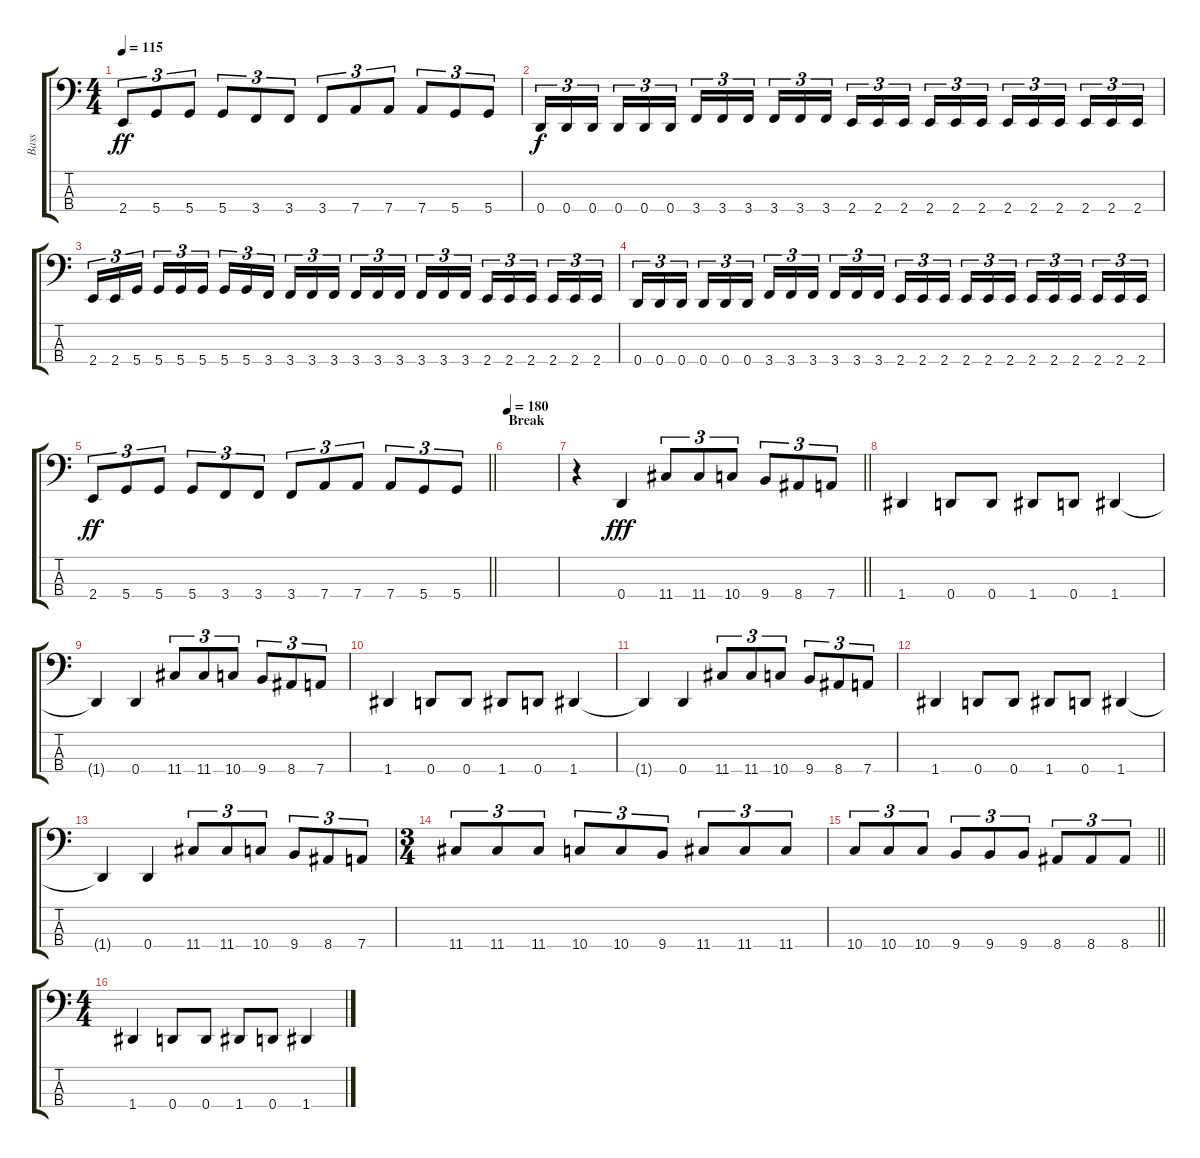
\track ("Bass" "Bass") {instrument electricbassfinger}
\staff {score tabs}
\tuning (F2 C2 G1 D1) {hide}
\ts (4 4)
\tempo 115
\clef f4
\ks c
2.4.8{tu (3 2) dy ff} 5.4.8{tu (3 2)} 5.4.8{tu (3 2)} 5.4.8{tu (3 2)} 3.4.8{tu (3 2)} 3.4.8{tu (3 2)} 3.4.8{tu (3 2)} 7.4.8{tu (3 2)} 7.4.8{tu (3 2)} 7.4.8{tu (3 2)} 5.4.8{tu (3 2)} 5.4.8{tu (3 2)} |
0.4.16{tu (3 2) dy f} 0.4.16{tu (3 2)} 0.4.16{tu (3 2) beam splitsecondary} 0.4.16{tu (3 2)} 0.4.16{tu (3 2)} 0.4.16{tu (3 2)} 3.4.16{tu (3 2)} 3.4.16{tu (3 2)} 3.4.16{tu (3 2) beam splitsecondary} 3.4.16{tu (3 2)} 3.4.16{tu (3 2)} 3.4.16{tu (3 2)} 2.4.16{tu (3 2)} 2.4.16{tu (3 2)} 2.4.16{tu (3 2) beam splitsecondary} 2.4.16{tu (3 2)} 2.4.16{tu (3 2)} 2.4.16{tu (3 2)} 2.4.16{tu (3 2)} 2.4.16{tu (3 2)} 2.4.16{tu (3 2) beam splitsecondary} 2.4.16{tu (3 2)} 2.4.16{tu (3 2)} 2.4.16{tu (3 2)} |
2.4.16{tu (3 2)} 2.4.16{tu (3 2)} 5.4.16{tu (3 2) beam splitsecondary} 5.4.16{tu (3 2)} 5.4.16{tu (3 2)} 5.4.16{tu (3 2)} 5.4.16{tu (3 2)} 5.4.16{tu (3 2)} 3.4.16{tu (3 2) beam splitsecondary} 3.4.16{tu (3 2)} 3.4.16{tu (3 2)} 3.4.16{tu (3 2)} 3.4.16{tu (3 2)} 3.4.16{tu (3 2)} 3.4.16{tu (3 2) beam splitsecondary} 3.4.16{tu (3 2)} 3.4.16{tu (3 2)} 3.4.16{tu (3 2)} 2.4.16{tu (3 2)} 2.4.16{tu (3 2)} 2.4.16{tu (3 2) beam splitsecondary} 2.4.16{tu (3 2)} 2.4.16{tu (3 2)} 2.4.16{tu (3 2)} |
0.4.16{tu (3 2)} 0.4.16{tu (3 2)} 0.4.16{tu (3 2) beam splitsecondary} 0.4.16{tu (3 2)} 0.4.16{tu (3 2)} 0.4.16{tu (3 2)} 3.4.16{tu (3 2)} 3.4.16{tu (3 2)} 3.4.16{tu (3 2) beam splitsecondary} 3.4.16{tu (3 2)} 3.4.16{tu (3 2)} 3.4.16{tu (3 2)} 2.4.16{tu (3 2)} 2.4.16{tu (3 2)} 2.4.16{tu (3 2) beam splitsecondary} 2.4.16{tu (3 2)} 2.4.16{tu (3 2)} 2.4.16{tu (3 2)} 2.4.16{tu (3 2)} 2.4.16{tu (3 2)} 2.4.16{tu (3 2) beam splitsecondary} 2.4.16{tu (3 2)} 2.4.16{tu (3 2)} 2.4.16{tu (3 2)} |
\barLineRight lightlight
2.4.8{tu (3 2) dy ff} 5.4.8{tu (3 2)} 5.4.8{tu (3 2)} 5.4.8{tu (3 2)} 3.4.8{tu (3 2)} 3.4.8{tu (3 2)} 3.4.8{tu (3 2)} 7.4.8{tu (3 2)} 7.4.8{tu (3 2)} 7.4.8{tu (3 2)} 5.4.8{tu (3 2)} 5.4.8{tu (3 2)} |
\section ("" "Break")
\tempo 180
|
\barLineRight lightlight
r.4 0.4.4{dy fff} 11.4.8{tu (3 2)} 11.4.8{tu (3 2)} 10.4.8{tu (3 2)} 9.4.8{tu (3 2)} 8.4.8{tu (3 2)} 7.4.8{tu (3 2)} |
1.4.4 0.4.8 0.4.8 1.4.8 0.4.8 1.4.4 |
1.4{t}.4 0.4.4 11.4.8{tu (3 2)} 11.4.8{tu (3 2)} 10.4.8{tu (3 2)} 9.4.8{tu (3 2)} 8.4.8{tu (3 2)} 7.4.8{tu (3 2)} |
1.4.4 0.4.8 0.4.8 1.4.8 0.4.8 1.4.4 |
1.4{t}.4 0.4.4 11.4.8{tu (3 2)} 11.4.8{tu (3 2)} 10.4.8{tu (3 2)} 9.4.8{tu (3 2)} 8.4.8{tu (3 2)} 7.4.8{tu (3 2)} |
1.4.4 0.4.8 0.4.8 1.4.8 0.4.8 1.4.4 |
1.4{t}.4 0.4.4 11.4.8{tu (3 2)} 11.4.8{tu (3 2)} 10.4.8{tu (3 2)} 9.4.8{tu (3 2)} 8.4.8{tu (3 2)} 7.4.8{tu (3 2)} |
\ts (3 4)
11.4.8{tu (3 2)} 11.4.8{tu (3 2)} 11.4.8{tu (3 2)} 10.4.8{tu (3 2)} 10.4.8{tu (3 2)} 9.4.8{tu (3 2)} 11.4.8{tu (3 2)} 11.4.8{tu (3 2)} 11.4.8{tu (3 2)} |
\barLineRight lightlight
10.4.8{tu (3 2)} 10.4.8{tu (3 2)} 10.4.8{tu (3 2)} 9.4.8{tu (3 2)} 9.4.8{tu (3 2)} 9.4.8{tu (3 2)} 8.4.8{tu (3 2)} 8.4.8{tu (3 2)} 8.4.8{tu (3 2)} |
\ts (4 4)
1.4.4 0.4.8 0.4.8 1.4.8 0.4.8 1.4.4
